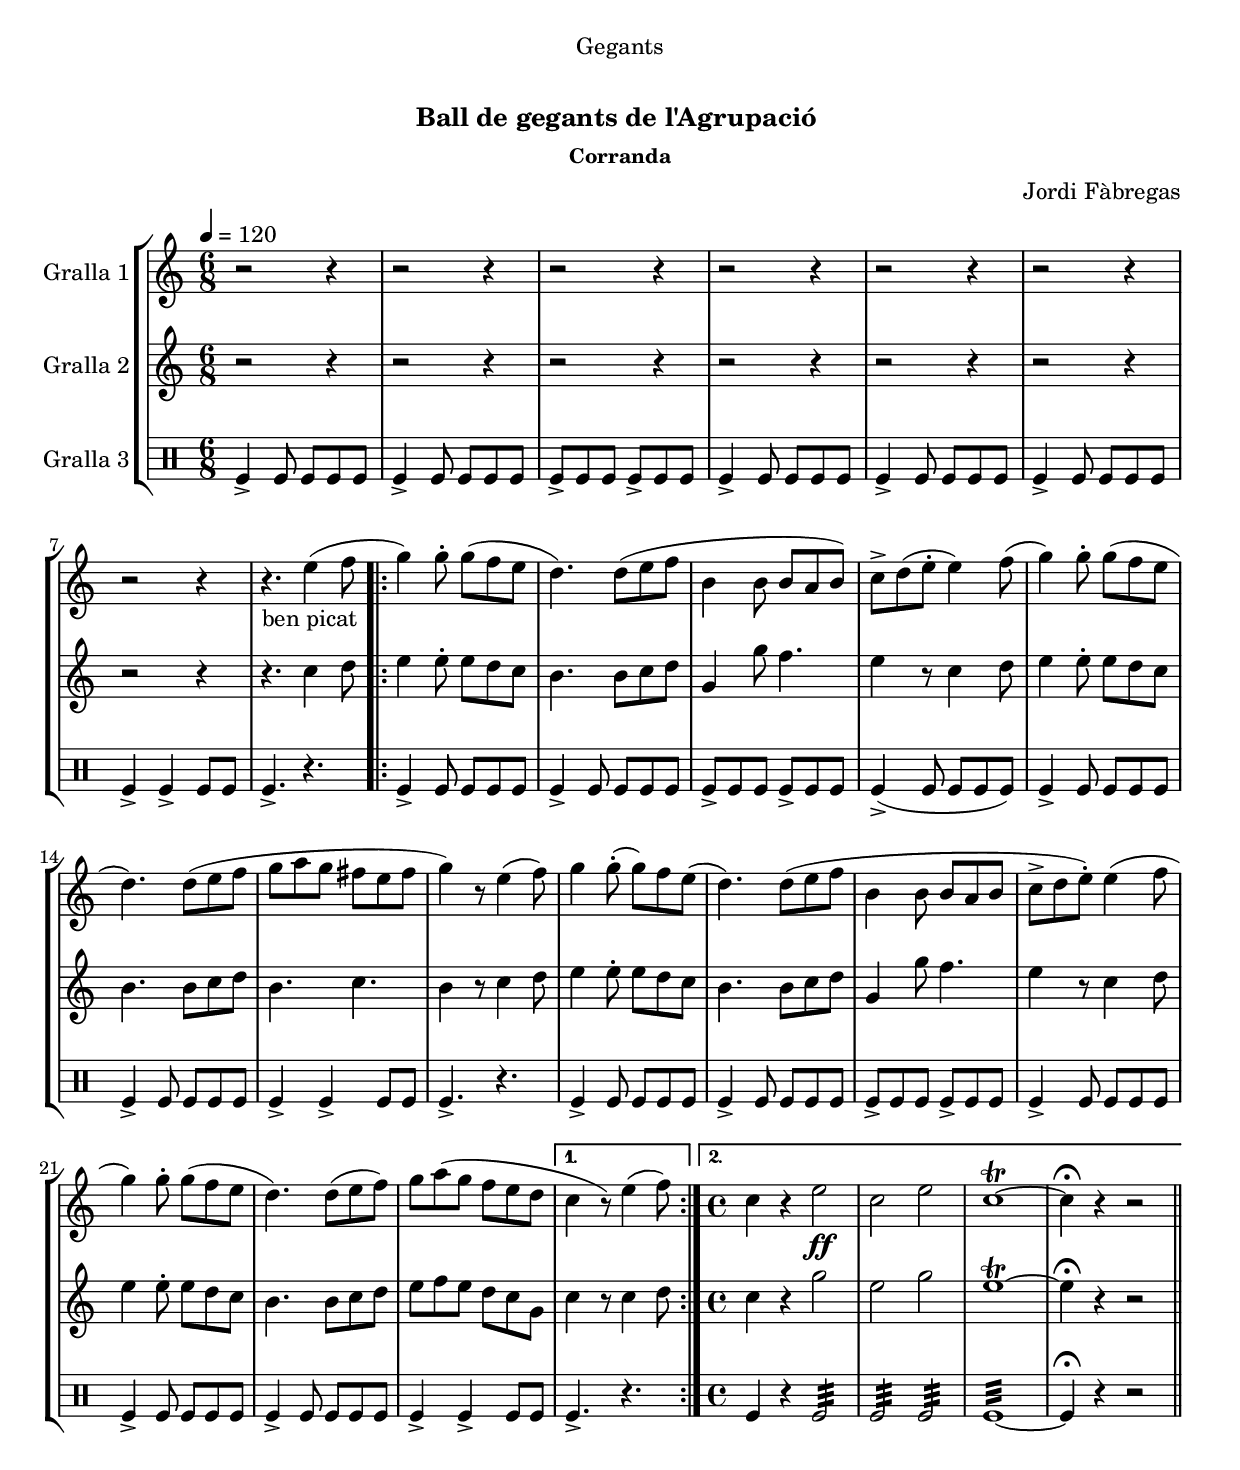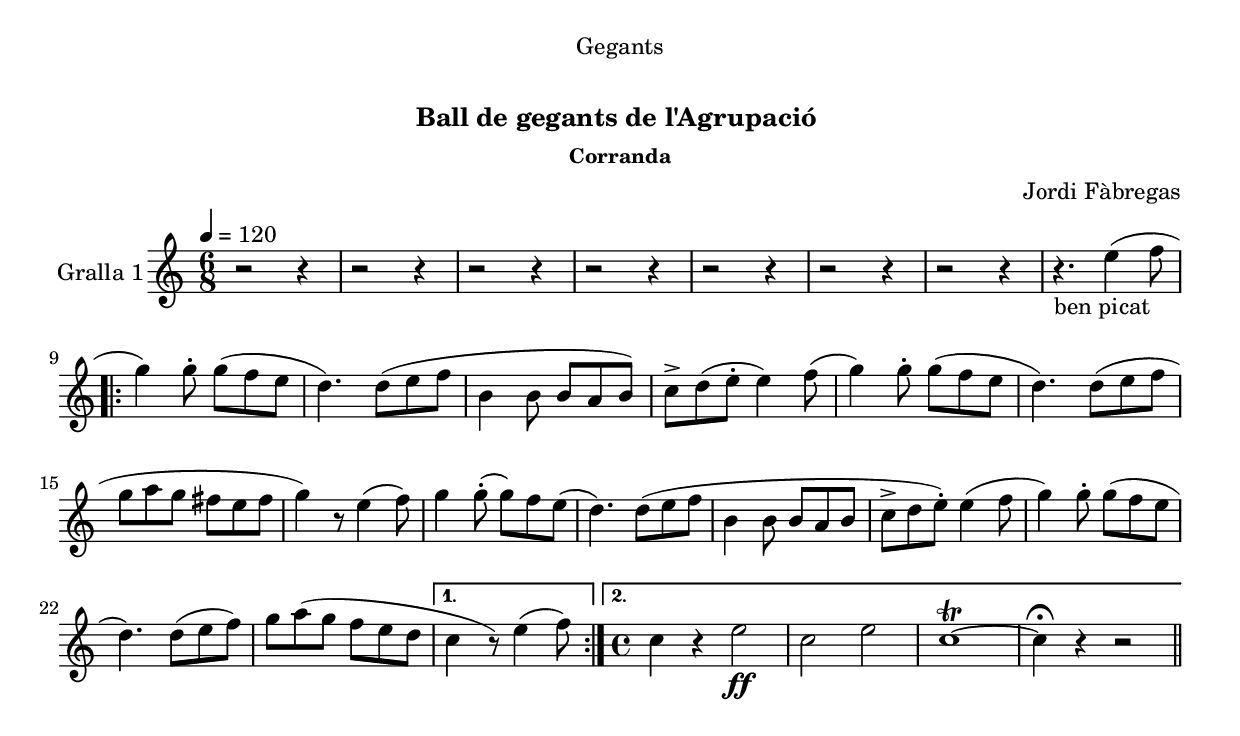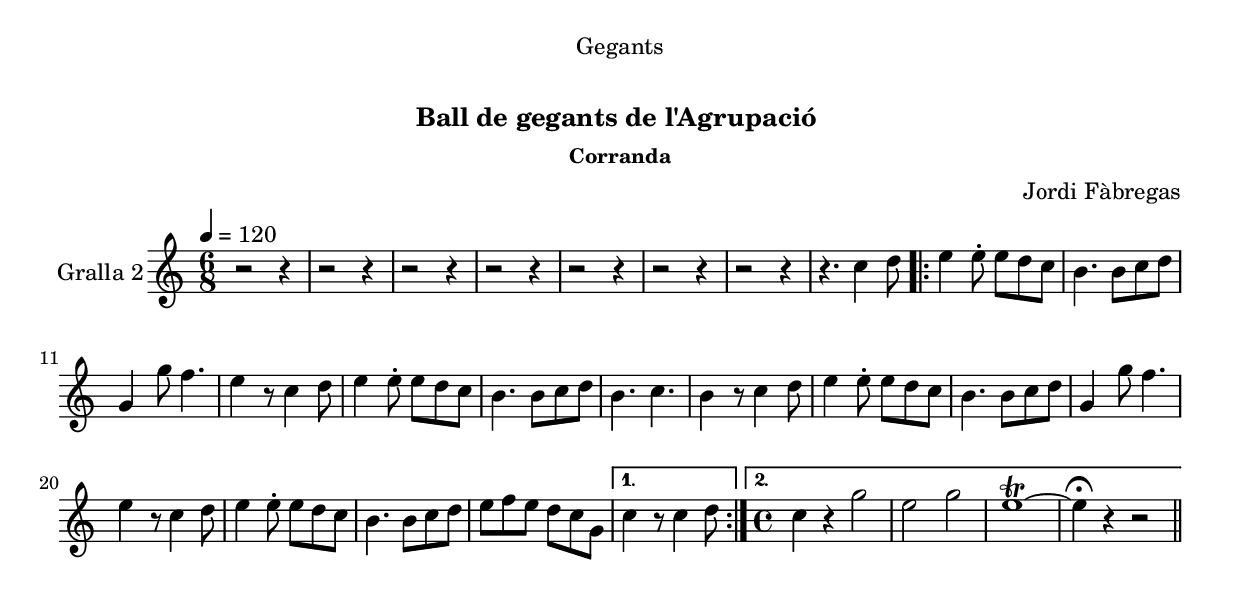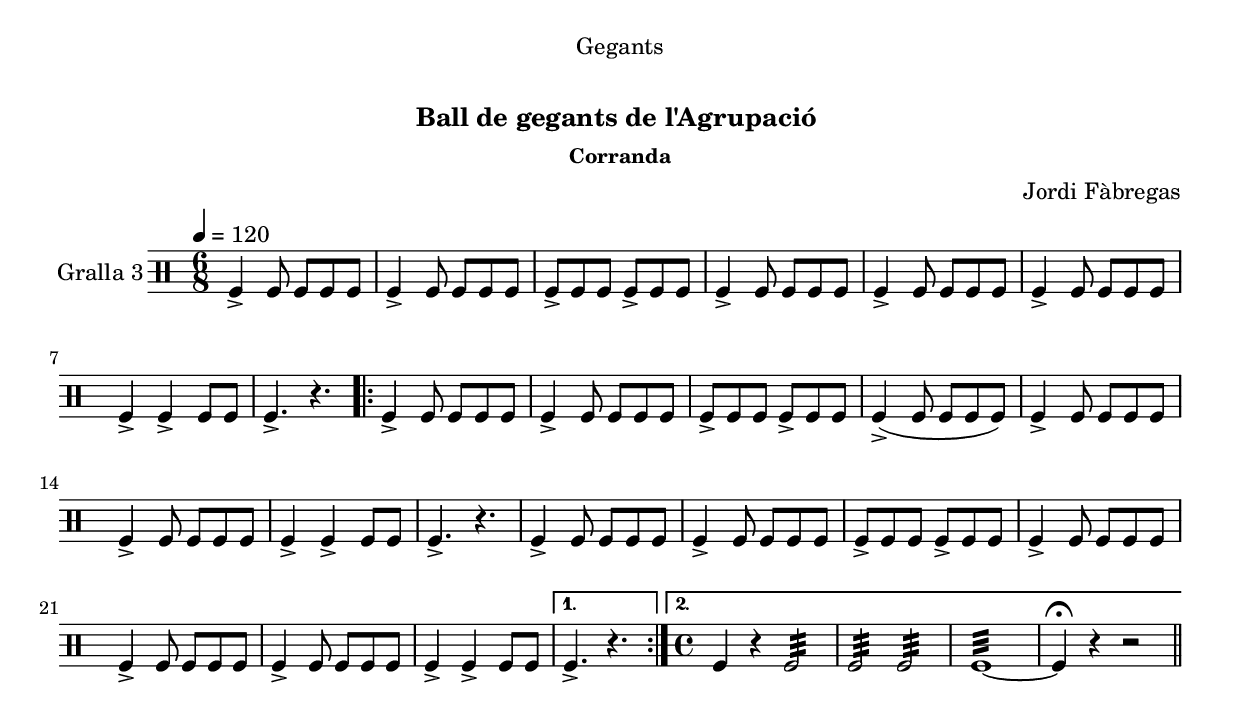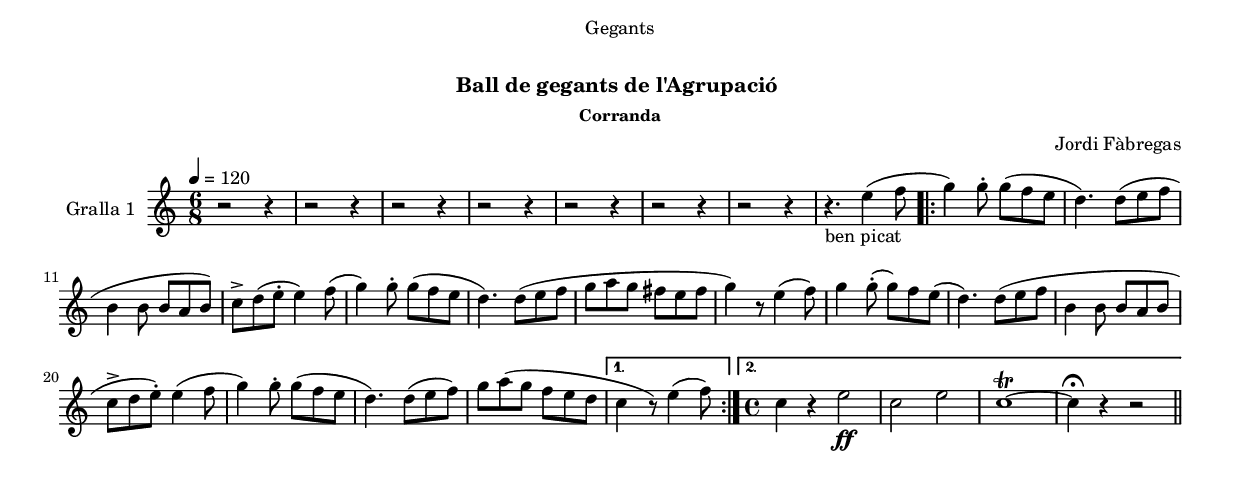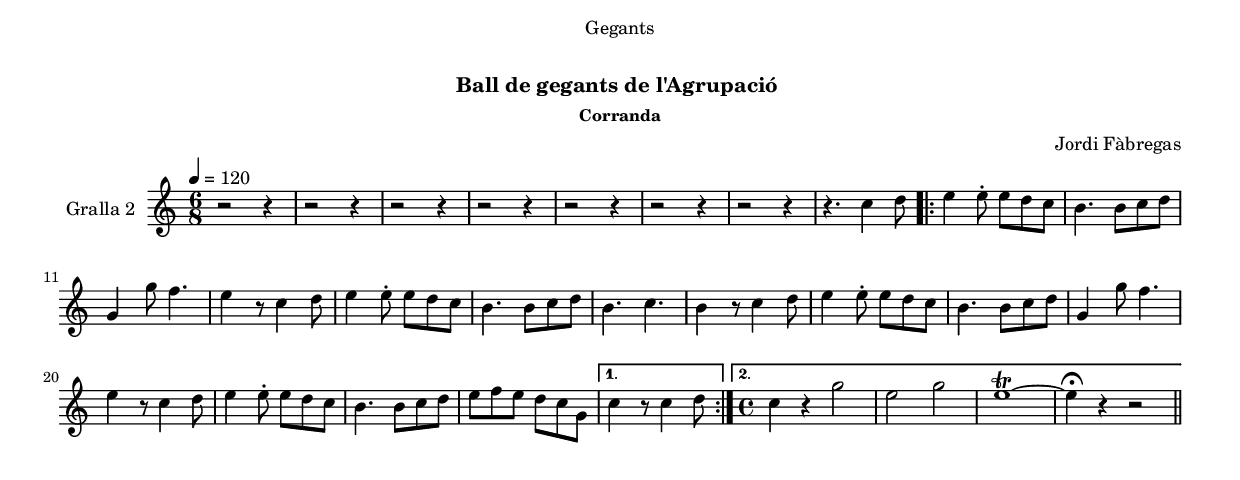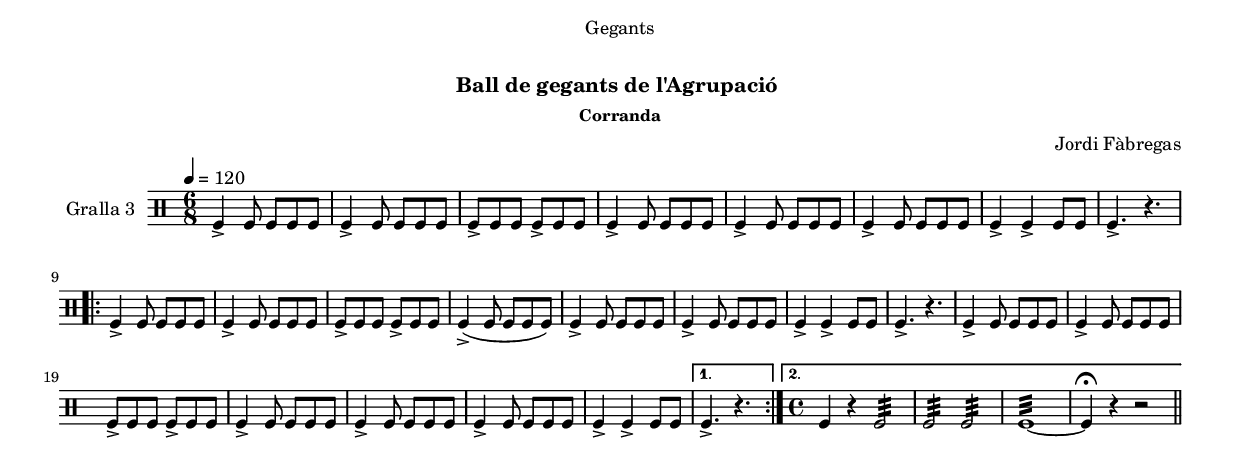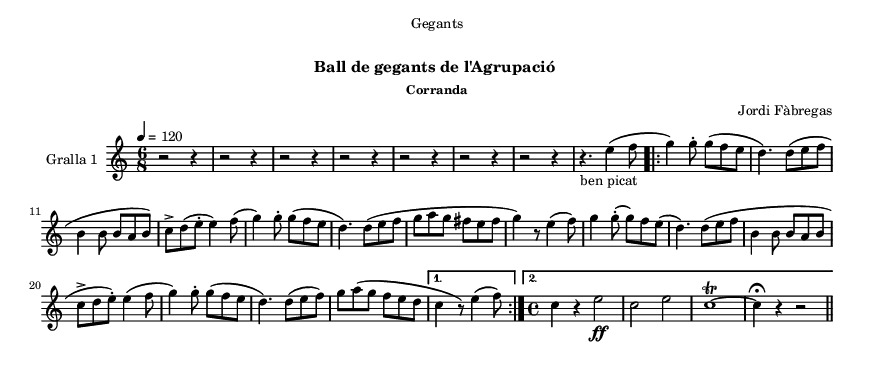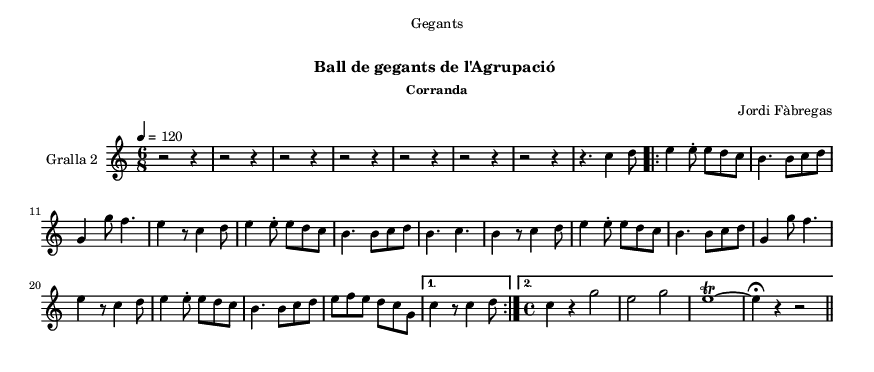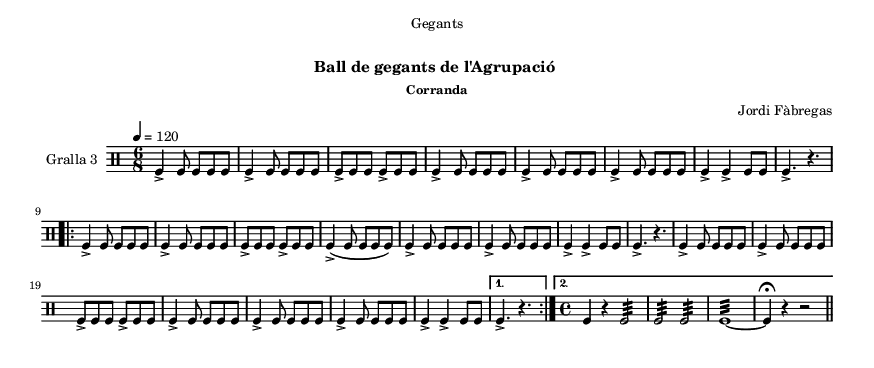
\version "2.16.0"

\header {
  dedication="Gegants"
  title="   "
  subtitle="Ball de gegants de l'Agrupació "
  subsubtitle="Corranda"
  poet=""
  meter=""
  piece=""
  composer="Jordi Fàbregas"
  arranger=""
  opus=""
  instrument=""
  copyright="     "
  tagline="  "
}

liniaroAa =
\relative e''
{
  \tempo 4=120
  \clef treble
  \key c \major
  \time 6/8
  r2 r4  |
  r2 r4  |
  r2 r4  |
  r2 r4  |
  %05
  r2 r4  |
  r2 r4  |
  r2 r4  |
  r4. _"ben picat" e4 ( ( f8  |
  \repeat volta 2 { g4 ) g8-. g ( f e  |
  %10
  d4. ) ) d8 ( e f  |
  b,4 b8 b a b )  |
  c8-> d ( ( e-. e4 ) ) f8 ( (  |
  g4 ) g8-. g ( f e  |
  d4. ) ) d8 ( e f  |
  %15
  g8 a g fis e  fis   |
  g4 ) r8 e4 (  f8  )  |
  g4 g8-. ( g ) f e (  |
  d4. ) d8 ( e f  |
  b,4 b8 b a b  |
  %20
  c8->  d e-.  ) e4 ( ( f8  |
  g4 ) g8-. g ( f e  |
  d4. ) ) d8 ( e f )  |
  g8 a ( g f e d }
  \alternative { { c4 r8 ) e4 ( f8 ) }
  %25
  { \time 4/4 c4 r e2 \ff  |
  c2 e  |
  c1\trill ~  |
  c4\fermata r r2 } } \bar "||"
}

liniaroAb =
\relative c''
{
  \tempo 4=120
  \clef treble
  \key c \major
  \time 6/8
  r2 r4  |
  r2 r4  |
  r2 r4  |
  r2 r4  |
  %05
  r2 r4  |
  r2 r4  |
  r2 r4  |
  r4. c4 d8  |
  \repeat volta 2 { e4 e8-. e d c  |
  %10
  b4. b8 c d  |
  g,4 g'8 f4.  |
  e4 r8 c4 d8  |
  e4 e8-. e d c  |
  b4. b8 c d  |
  %15
  b4. c  |
  b4 r8 c4 d8  |
  e4 e8-. e d c  |
  b4. b8 c d  |
  g,4 g'8 f4.  |
  %20
  e4 r8 c4 d8  |
  e4 e8-. e d c  |
  b4. b8 c d  |
  e8 f e d c g }
  \alternative { { c4 r8 c4 d8 }
  %25
  { \time 4/4 c4 r g'2  |
  e2 g  |
  e1\trill ~  |
  e4\fermata r r2 } } \bar "||"
}

liniaroAc =
\drummode
{
  \tempo 4=120
  \time 6/8
  tomfl4-> tomfl8 tomfl tomfl tomfl  |
  tomfl4-> tomfl8 tomfl tomfl tomfl  |
  tomfl8-> tomfl tomfl tomfl-> tomfl tomfl  |
  tomfl4-> tomfl8 tomfl tomfl tomfl  |
  %05
  tomfl4-> tomfl8 tomfl tomfl tomfl  |
  tomfl4-> tomfl8 tomfl tomfl tomfl  |
  tomfl4-> tomfl-> tomfl8 tomfl  |
  tomfl4.-> r  |
  \repeat volta 2 { tomfl4-> tomfl8 tomfl tomfl tomfl  |
  %10
  tomfl4-> tomfl8 tomfl tomfl tomfl  |
  tomfl8-> tomfl tomfl tomfl-> tomfl tomfl  |
  tomfl4-> ( tomfl8 tomfl tomfl tomfl )  |
  tomfl4-> tomfl8 tomfl tomfl tomfl  |
  tomfl4-> tomfl8 tomfl tomfl tomfl  |
  %15
  tomfl4-> tomfl-> tomfl8 tomfl  |
  tomfl4.-> r  |
  tomfl4-> tomfl8 tomfl tomfl tomfl  |
  tomfl4-> tomfl8 tomfl tomfl tomfl  |
  tomfl8-> tomfl tomfl tomfl-> tomfl tomfl  |
  %20
  tomfl4-> tomfl8 tomfl tomfl tomfl  |
  tomfl4-> tomfl8 tomfl tomfl tomfl  |
  tomfl4-> tomfl8 tomfl tomfl tomfl  |
  tomfl4-> tomfl-> tomfl8 tomfl }
  \alternative { { tomfl4.-> r }
  %25
  { \time 4/4 tomfl4 r tomfl2:32  |
  tomfl2:32 tomfl:32  |
  tomfl1:32 ~  |
  tomfl4\fermata r r2 } } \bar "||"
}

\book {

\paper {
  print-page-number = false
  #(set-paper-size "a4")
  #(layout-set-staff-size 20)
}

\bookpart {
  \score {
    \new StaffGroup {
      \override Score.RehearsalMark #'self-alignment-X = #LEFT
      <<
        \new Staff \with {instrumentName = #"Gralla 1" } \liniaroAa
        \new Staff \with {instrumentName = #"Gralla 2" } \liniaroAb
        \new DrumStaff \with {instrumentName = #"Gralla 3" } \liniaroAc
      >>
    }
    \layout {}
  }\score { \unfoldRepeats
    \new StaffGroup {
      \override Score.RehearsalMark #'self-alignment-X = #LEFT
      <<
        \new Staff \with {instrumentName = #"Gralla 1" } \liniaroAa
        \new Staff \with {instrumentName = #"Gralla 2" } \liniaroAb
        \new DrumStaff \with {instrumentName = #"Gralla 3" } \liniaroAc
      >>
    }
    \midi {}
  }
}

\bookpart {
  \header {}
  \score {
    \new StaffGroup {
      \override Score.RehearsalMark #'self-alignment-X = #LEFT
      <<
        \new Staff \with {instrumentName = #"Gralla 1" } \liniaroAa
      >>
    }
    \layout {}
  }\score { \unfoldRepeats
    \new StaffGroup {
      \override Score.RehearsalMark #'self-alignment-X = #LEFT
      <<
        \new Staff \with {instrumentName = #"Gralla 1" } \liniaroAa
      >>
    }
    \midi {}
  }
}

\bookpart {
  \header {}
  \score {
    \new StaffGroup {
      \override Score.RehearsalMark #'self-alignment-X = #LEFT
      <<
        \new Staff \with {instrumentName = #"Gralla 2" } \liniaroAb
      >>
    }
    \layout {}
  }\score { \unfoldRepeats
    \new StaffGroup {
      \override Score.RehearsalMark #'self-alignment-X = #LEFT
      <<
        \new Staff \with {instrumentName = #"Gralla 2" } \liniaroAb
      >>
    }
    \midi {}
  }
}

\bookpart {
  \header {}
  \score {
    \new StaffGroup {
      \override Score.RehearsalMark #'self-alignment-X = #LEFT
      <<
        \new DrumStaff \with {instrumentName = #"Gralla 3" } \liniaroAc
      >>
    }
    \layout {}
  }\score { \unfoldRepeats
    \new StaffGroup {
      \override Score.RehearsalMark #'self-alignment-X = #LEFT
      <<
        \new DrumStaff \with {instrumentName = #"Gralla 3" } \liniaroAc
      >>
    }
    \midi {}
  }
}

}

\book {

\paper {
  print-page-number = false
  #(set-paper-size "a5landscape")
  #(layout-set-staff-size 16)
}

\bookpart {
  \header {}
  \score {
    \new StaffGroup {
      \override Score.RehearsalMark #'self-alignment-X = #LEFT
      <<
        \new Staff \with {instrumentName = #"Gralla 1" } \liniaroAa
      >>
    }
    \layout {}
  }
}

\bookpart {
  \header {}
  \score {
    \new StaffGroup {
      \override Score.RehearsalMark #'self-alignment-X = #LEFT
      <<
        \new Staff \with {instrumentName = #"Gralla 2" } \liniaroAb
      >>
    }
    \layout {}
  }
}

\bookpart {
  \header {}
  \score {
    \new StaffGroup {
      \override Score.RehearsalMark #'self-alignment-X = #LEFT
      <<
        \new DrumStaff \with {instrumentName = #"Gralla 3" } \liniaroAc
      >>
    }
    \layout {}
  }
}

}

\book {

\paper {
  print-page-number = false
  #(set-paper-size "a6landscape")
  #(layout-set-staff-size 12)
}

\bookpart {
  \header {}
  \score {
    \new StaffGroup {
      \override Score.RehearsalMark #'self-alignment-X = #LEFT
      <<
        \new Staff \with {instrumentName = #"Gralla 1" } \liniaroAa
      >>
    }
    \layout {}
  }
}

\bookpart {
  \header {}
  \score {
    \new StaffGroup {
      \override Score.RehearsalMark #'self-alignment-X = #LEFT
      <<
        \new Staff \with {instrumentName = #"Gralla 2" } \liniaroAb
      >>
    }
    \layout {}
  }
}

\bookpart {
  \header {}
  \score {
    \new StaffGroup {
      \override Score.RehearsalMark #'self-alignment-X = #LEFT
      <<
        \new DrumStaff \with {instrumentName = #"Gralla 3" } \liniaroAc
      >>
    }
    \layout {}
  }
}

}

